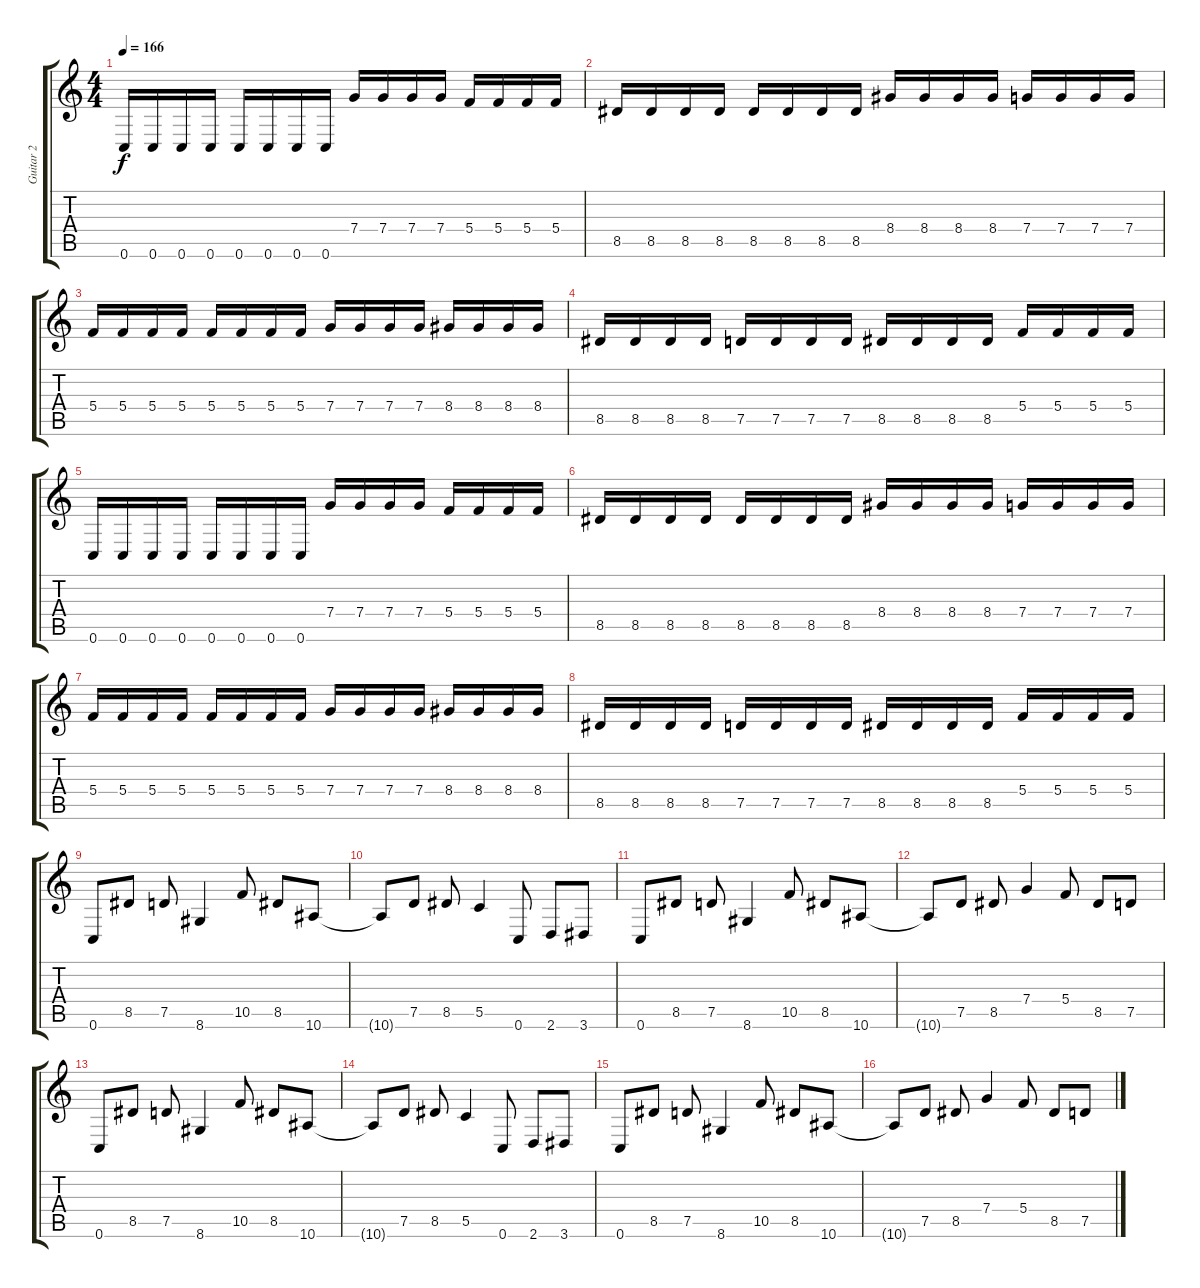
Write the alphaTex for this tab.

\track ("Guitar 2" "Guitar 2") {instrument distortionguitar}
\staff {score tabs}
\tuning (D4 A3 F3 C3 G2 C2) {hide}
\ts (4 4)
\tempo 166
\clef g2
\ks c
0.6.16{dy f} 0.6.16 0.6.16 0.6.16 0.6.16 0.6.16 0.6.16 0.6.16 7.4.16 7.4.16 7.4.16 7.4.16 5.4.16 5.4.16 5.4.16 5.4.16 |
8.5.16 8.5.16 8.5.16 8.5.16 8.5.16 8.5.16 8.5.16 8.5.16 8.4.16 8.4.16 8.4.16 8.4.16 7.4.16 7.4.16 7.4.16 7.4.16 |
5.4.16 5.4.16 5.4.16 5.4.16 5.4.16 5.4.16 5.4.16 5.4.16 7.4.16 7.4.16 7.4.16 7.4.16 8.4.16 8.4.16 8.4.16 8.4.16 |
8.5.16 8.5.16 8.5.16 8.5.16 7.5.16 7.5.16 7.5.16 7.5.16 8.5.16 8.5.16 8.5.16 8.5.16 5.4.16 5.4.16 5.4.16 5.4.16 |
0.6.16 0.6.16 0.6.16 0.6.16 0.6.16 0.6.16 0.6.16 0.6.16 7.4.16 7.4.16 7.4.16 7.4.16 5.4.16 5.4.16 5.4.16 5.4.16 |
8.5.16 8.5.16 8.5.16 8.5.16 8.5.16 8.5.16 8.5.16 8.5.16 8.4.16 8.4.16 8.4.16 8.4.16 7.4.16 7.4.16 7.4.16 7.4.16 |
5.4.16 5.4.16 5.4.16 5.4.16 5.4.16 5.4.16 5.4.16 5.4.16 7.4.16 7.4.16 7.4.16 7.4.16 8.4.16 8.4.16 8.4.16 8.4.16 |
8.5.16 8.5.16 8.5.16 8.5.16 7.5.16 7.5.16 7.5.16 7.5.16 8.5.16 8.5.16 8.5.16 8.5.16 5.4.16 5.4.16 5.4.16 5.4.16 |
0.6.8 8.5.8 7.5.8 8.6.4 10.5.8 8.5.8 10.6.8 |
10.6{t}.8 7.5.8 8.5.8 5.5.4 0.6.8 2.6.8 3.6.8 |
0.6.8 8.5.8 7.5.8 8.6.4 10.5.8 8.5.8 10.6.8 |
10.6{t}.8 7.5.8 8.5.8 7.4.4 5.4.8 8.5.8 7.5.8 |
0.6.8 8.5.8 7.5.8 8.6.4 10.5.8 8.5.8 10.6.8 |
10.6{t}.8 7.5.8 8.5.8 5.5.4 0.6.8 2.6.8 3.6.8 |
0.6.8 8.5.8 7.5.8 8.6.4 10.5.8 8.5.8 10.6.8 |
10.6{t}.8 7.5.8 8.5.8 7.4.4 5.4.8 8.5.8 7.5.8
